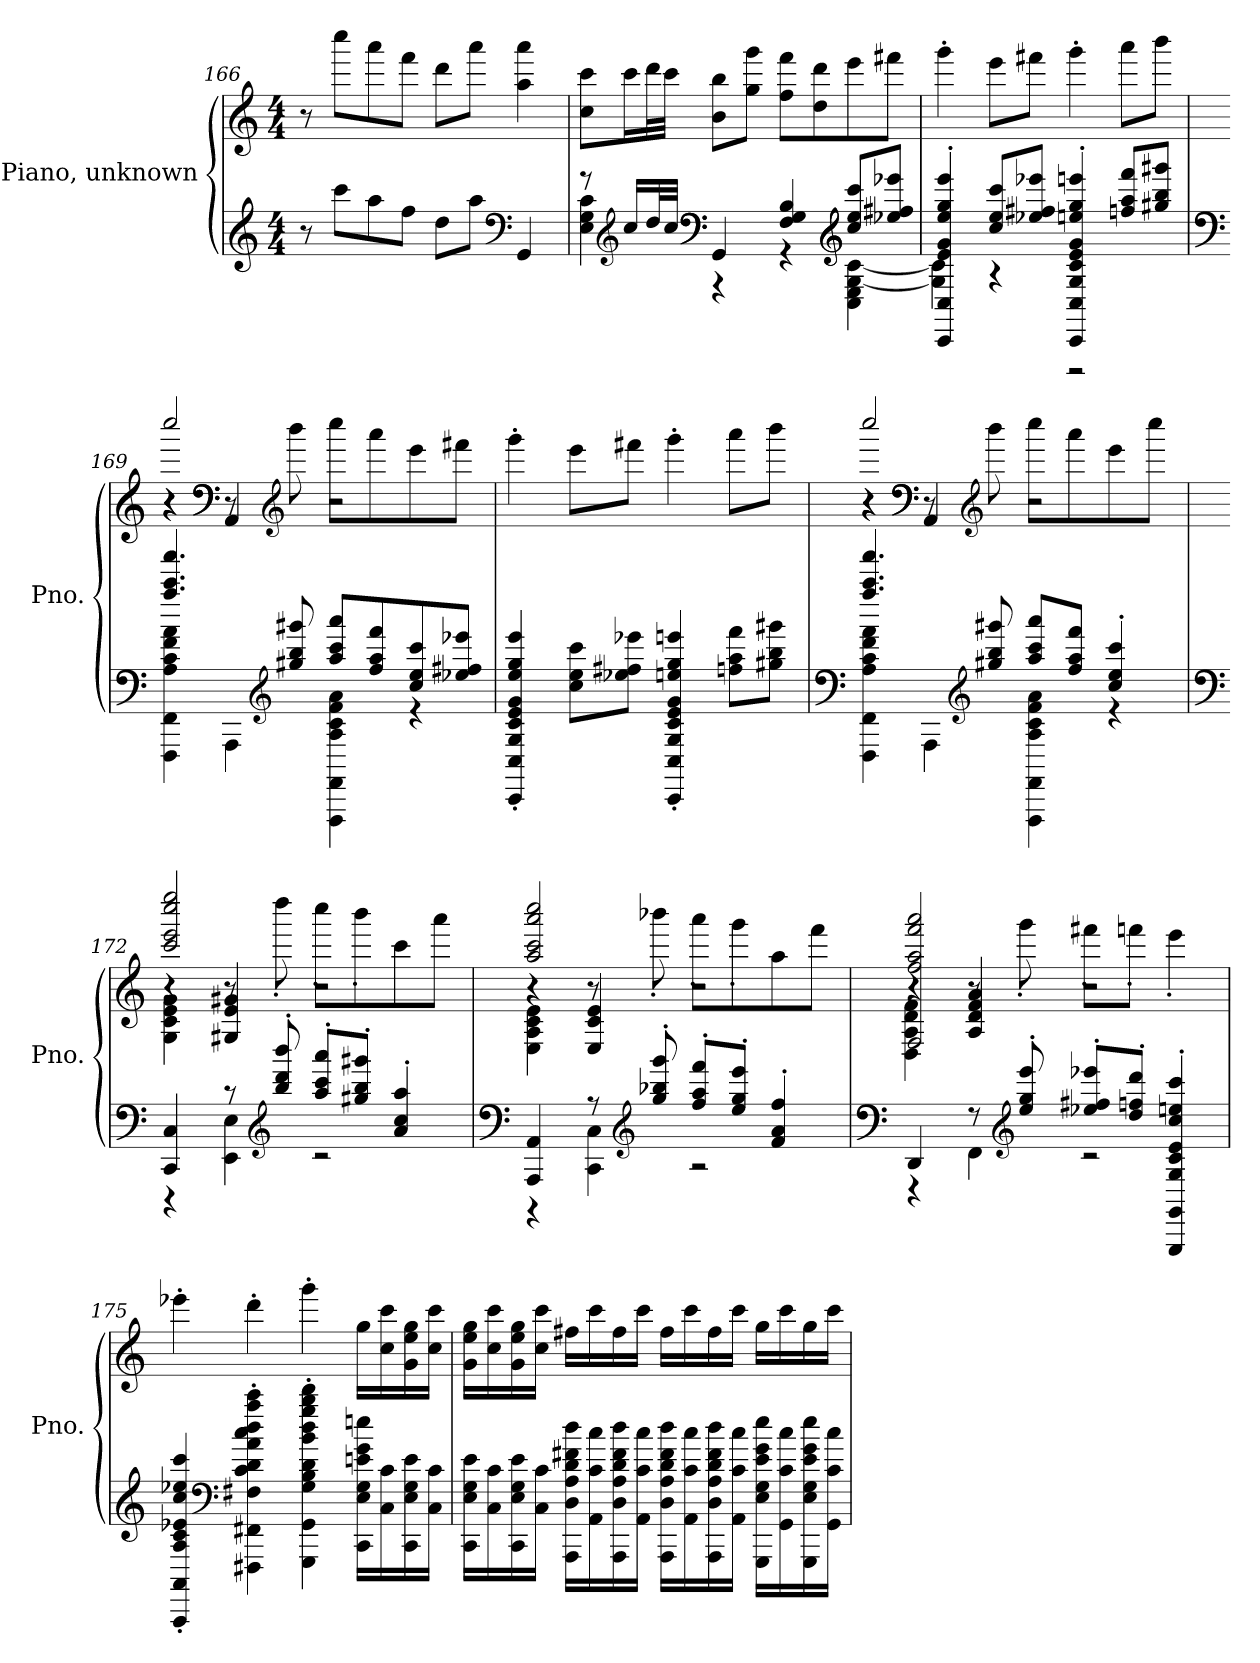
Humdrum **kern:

**kern	**kern
*part1	*part1
*staff2	*staff1
*I"Piano, unknown	*
*I'Pno.	*
*clefG2	*clefG2
*k[]	*k[]
*M4/4	*M4/4
=166	=166
8r	8r
8ccc\L	8cccc\L
8aa\	8aaa\
8ff\J	8fff\J
8dd\L	8ddd\L
8aa\J	8aaa\J
*clefF4	*
4GG/	4aa\ 4aaa\
!!LO:PB:g=z
=167	=167
*^	*
8r	4E\ 4G\ 4c\	8cc\ 8ccc\L
*clefG2	*	*
16cc/LL	.	16ccc\L
32dd/L	.	32ddd\L
32cc/JJJ	.	32ccc\JJJ
*clefF4	*	*
4GG/	4r	8b\ 8bb\L
.	.	8gg\ 8ggg\J
4F/ 4G/ 4B/	4r	8ff\ 8fff\L
.	.	8dd\ 8ddd\
*clefG2	*	*
8cc/ 8ee/ 8ccc/L	4C\ 4E\ [4G\ [4c\	8eee\
8ee-X/ 8ff#X/ 8eee-X/J	.	8fff#X\J
=168	=168	=168
4CC/' 4C/' 4e/' 4g/' 4ee/' 4gg/' 4eee/'	4G\] 4c\]	4ggg'\
8cc/ 8ee/ 8ccc/L	4r	8eee\L
8ee-X/ 8ff#X/ 8eee-X/J	.	8fff#X\J
4CC/' 4C/' 4G/' 4c/' 4e/' 4g/' 4een/' 4gg/' 4eeen/'	2r	4ggg'\
8ffn/ 8aa/ 8fff/L	.	8aaa\L
8gg#X/ 8bb/ 8ggg#X/J	.	8bbb\J
!!LO:LB:g=z
=169	=169	=169
*clefF4	*	*
*	*	*^
*	*	*	*^
4.aa/ 4.ccc/ 4.aaa/	4FFF\ 4FF\ 4A\ 4c\ 4f\ 4a\	2cccc/	4r	4r
*	*	*clefF4	*	*
.	4AAA\	.	8r	4AA/
*clefG2	*	*clefG2	*	*
8gg#X/ 8bb/ 8ggg#X/	.	.	8bbb\	.
8aa/ 8ccc/ 8aaa/L	4FFF\ 4FF\ 4A\ 4c\ 4f\ 4a\	2r	8cccc\L	2r
8ff/ 8aa/ 8fff/	.	.	8aaa\	.
8cc/ 8ee/ 8ccc/	4r	.	8eee\	.
8ee-X/ 8ff#X/ 8eee-X/J	.	.	8fff#X\J	.
*v	*v	*	*	*
*	*v	*v	*v
=170	=170
4CC/' 4C/' 4G/' 4c/' 4e/' 4g/' 4ee/' 4gg/' 4eee/'	4ggg'\
8cc\ 8ee\ 8ccc\L	8eee\L
8ee-X\ 8ff#X\ 8eee-X\J	8fff#X\J
4CC/' 4C/' 4G/' 4c/' 4e/' 4g/' 4een/' 4gg/' 4eeen/'	4ggg'\
8ffn\ 8aa\ 8fff\L	8aaa\L
8gg#X\ 8bb\ 8ggg#X\J	8bbb\J
=171	=171
*clefF4	*
*^	*^
*	*	*	*^
4.aa/ 4.ccc/ 4.aaa/	4FFF\ 4FF\ 4A\ 4c\ 4f\ 4a\	2cccc/	4r	4r
*	*	*clefF4	*	*
.	4AAA\	.	8r	4AA/
*clefG2	*	*clefG2	*	*
8gg#X/ 8bb/ 8ggg#X/	.	.	8bbb\	.
8aa/ 8ccc/ 8aaa/L	4FFF\ 4FF\ 4A\ 4c\ 4f\ 4a\	2r	8cccc\L	2r
8ff/ 8aa/ 8fff/J	.	.	8aaa\	.
4cc/' 4ee/' 4ccc/'	4r	.	8eee\	.
.	.	.	8cccc\J	.
!!LO:LB:g=z	!!	!!
=172	=172	=172	=172	=172
*clefF4	*	*	*	*
4CC/ 4C/	4r	2ccc/ 2eee/ 2cccc/ 2eeee/	4G\ 4c\ 4e\ 4g\	4r
8r	4EE\ 4E\	.	8r	4G#X/ 4e/ 4g#X/
*clefG2	*	*	*	*
8bb/' 8ddd/' 8bbb/'	.	.	8dddd'\	.
8aa/' 8ccc/' 8aaa/'L	2r	2r	8cccc'\L	2r
8gg#X/' 8bb/' 8ggg#X/'J	.	.	8bbb'\	.
4a/' 4cc/' 4aa/'	.	.	8ccc\	.
.	.	.	8aaa\J	.
=173	=173	=173	=173	=173
*clefF4	*	*	*	*
4AAA/ 4AA/	4r	2aa/ 2ccc/ 2aaa/ 2cccc/	4E\ 4A\ 4c\ 4e\	4r
8r	4CC\ 4C\	.	8r	4E/ 4c/ 4e/
*clefG2	*	*	*	*
8gg/' 8bb-X/' 8ggg/'	.	.	8bbb-X'\	.
8ff/' 8aa/' 8fff/'L	2r	2r	8aaa'\L	2r
8ee/' 8gg/' 8eee/'J	.	.	8ggg'\	.
4f/' 4a/' 4ff/'	.	.	8aa\	.
.	.	.	8fff\J	.
=174	=174	=174	=174	=174
*clefF4	*	*	*	*
4DD/	4r	2F/ 2ff/ 2aa/ 2fff/ 2aaa/	4D\ 4A\ 4d\ 4f\	4r
8r	4FF\	.	8r	4A/ 4d/ 4f/ 4a/
*clefG2	*	*	*	*
8ee/' 8gg/' 8eee/'	.	.	8ggg'\	.
8ee-X/' 8ff#X/' 8eee-X/'L	2r	2r	8fff#X'\L	2r
8dd/' 8ffn/' 8ddd/'J	.	.	8fffn'\J	.
4GGG/' 4GG/' 4G/' 4c/' 4e/' 4cc/' 4een/' 4ccc/'	.	.	4eee'\	.
*v	*v	*	*	*
*	*v	*v	*v
!!LO:LB:g=z
=175	=175
4AAA/' 4AA/' 4A/' 4c/' 4e-X/' 4cc/' 4ee-X/' 4ccc/'	4eee-X'\
*clefF4	*
4FFF#X\' 4FF#X\' 4F#X\' 4c\' 4d\' 4a\' 4cc\' 4dd\' 4aa\' 4ccc\'	4ddd'\
4GGG\' 4GG\' 4G\' 4B\' 4d\' 4b\' 4dd\' 4gg\' 4bb\' 4ddd\'	4ggg'\
16CC\ 16E\ 16G\ 16en\ 16g\ 16een\LL	16gg\LL
16C\ 16c\	16cc\ 16ccc\
16CC\ 16E\ 16G\ 16e\	16g\ 16ee\ 16gg\
16C\ 16c\JJ	16cc\ 16ccc\JJ
=176	=176
16CC\ 16E\ 16G\ 16e\LL	16g\ 16ee\ 16gg\LL
16C\ 16c\	16cc\ 16ccc\
16CC\ 16E\ 16G\ 16e\	16g\ 16ee\ 16gg\
16C\ 16c\JJ	16cc\ 16ccc\JJ
16AAA\ 16D\ 16A\ 16d\ 16f#X\ 16dd\LL	16ff#X\LL
16AA\ 16c\ 16cc\	16ccc\
16AAA\ 16D\ 16A\ 16d\ 16f#\ 16dd\	16ff#\
16AA\ 16c\ 16cc\JJ	16ccc\JJ
16AAA\ 16D\ 16A\ 16d\ 16f#\ 16dd\LL	16ff#\LL
16AA\ 16c\ 16cc\	16ccc\
16AAA\ 16D\ 16A\ 16d\ 16f#\ 16dd\	16ff#\
16AA\ 16c\ 16cc\JJ	16ccc\JJ
16GGG\ 16E\ 16G\ 16e\ 16g\ 16ee\LL	16gg\LL
16GG\ 16c\ 16cc\	16ccc\
16GGG\ 16E\ 16G\ 16e\ 16g\ 16ee\	16gg\
16GG\ 16c\ 16cc\JJ	16ccc\JJ
=	=
*-	*-
